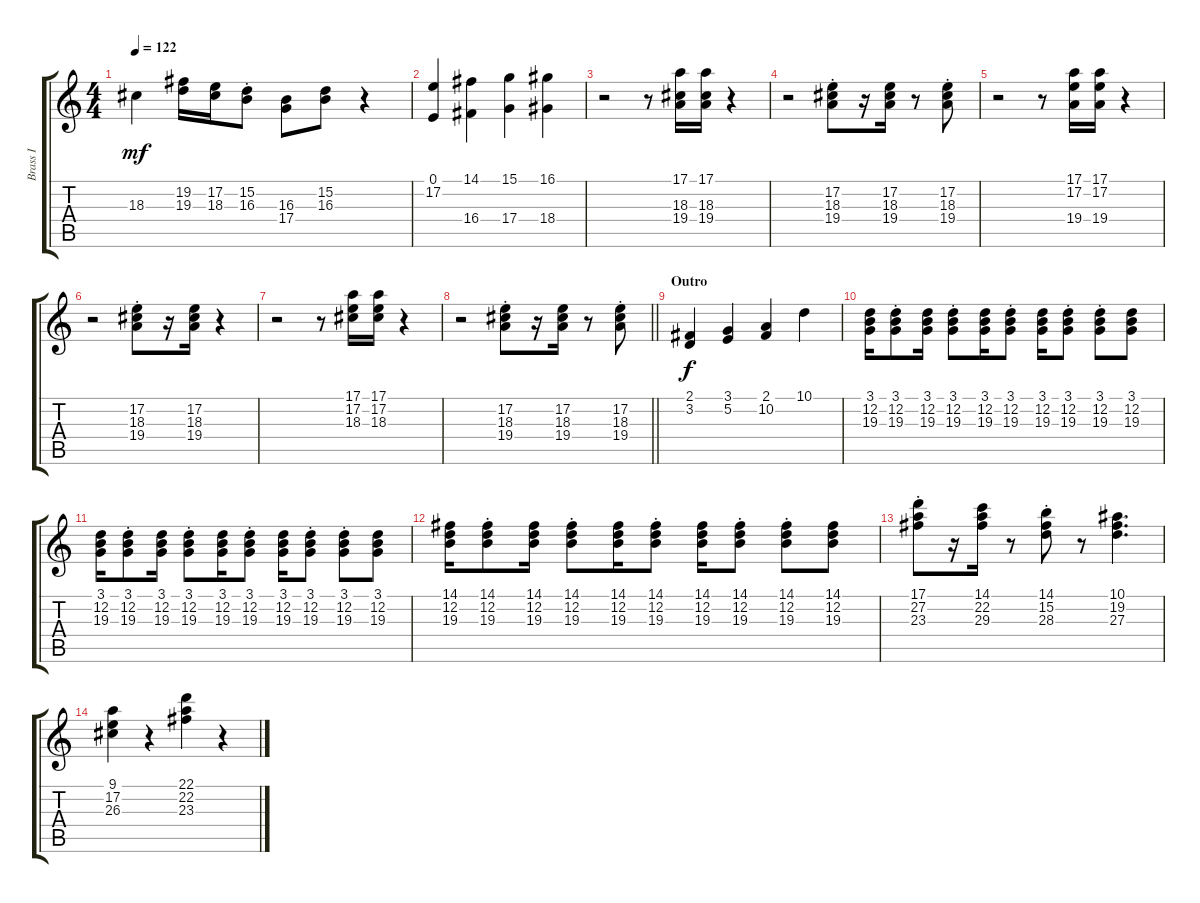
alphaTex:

\track ("Brass I" "Brass I") {instrument brasssection}
\staff {score tabs}
\tuning (E4 B3 G3 D3 A2 E2) {hide}
\ts (4 4)
\tempo 122
\clef g2
\ks c
18.3{t}.4{dy mf} (19.2 19.3).16 (17.2 18.3).16 (15.2{st} 16.3{st}).8 (16.3 17.4).8 (15.2 16.3).8 r.4 |
(0.1 17.2).4 (14.1 16.4).4 (15.1 17.4).4 (16.1 18.4).4 |
r.2 r.8 (17.1 18.3 19.4).16 (17.1 18.3 19.4).16 r.4 |
r.2 (17.2{st} 18.3{st} 19.4{st}).8 r.16 (17.2 18.3 19.4).16 r.8 (17.2{st} 18.3{st} 19.4{st}).8 |
r.2 r.8 (17.1 17.2 19.4).16 (17.1 17.2 19.4).16 r.4 |
r.2 (17.2{st} 18.3{st} 19.4{st}).8 r.16 (17.2 18.3 19.4).16 r.4 |
r.2 r.8 (17.1 17.2 18.3).16 (17.1 17.2 18.3).16 r.4 |
\barLineRight lightlight
r.2 (17.2{st} 18.3{st} 19.4{st}).8 r.16 (17.2 18.3 19.4).16 r.8 (17.2{st} 18.3{st} 19.4{st}).8 |
\section ("" "Outro")
(2.1 3.2).4{dy f} (3.1 5.2).4 (2.1 10.2).4 10.1.4 |
(3.1 12.2 19.3).16 (3.1{st} 12.2{st} 19.3{st}).8 (3.1 12.2 19.3).16 (3.1{st} 12.2{st} 19.3{st}).8 (3.1 12.2 19.3).16 (3.1{st} 12.2{st} 19.3{st}).8 (3.1 12.2 19.3).16 (3.1{st} 12.2{st} 19.3{st}).8 (3.1{st} 12.2{st} 19.3{st}).8 (3.1 12.2 19.3).8 |
(3.1 12.2 19.3).16 (3.1{st} 12.2{st} 19.3{st}).8 (3.1 12.2 19.3).16 (3.1{st} 12.2{st} 19.3{st}).8 (3.1 12.2 19.3).16 (3.1{st} 12.2{st} 19.3{st}).8 (3.1 12.2 19.3).16 (3.1{st} 12.2{st} 19.3{st}).8 (3.1{st} 12.2{st} 19.3{st}).8 (3.1 12.2 19.3).8 |
(14.1 12.2 19.3).16 (14.1{st} 12.2{st} 19.3{st}).8 (14.1 12.2 19.3).16 (14.1{st} 12.2{st} 19.3{st}).8 (14.1 12.2 19.3).16 (14.1{st} 12.2{st} 19.3{st}).8 (14.1 12.2 19.3).16 (14.1{st} 12.2{st} 19.3{st}).8 (14.1{st} 12.2{st} 19.3{st}).8 (14.1 12.2 19.3).8 |
(17.1{st} 27.2{st} 23.3{st}).8 r.16 (14.1 22.2 29.3).16 r.8 (14.1{st} 15.2{st} 28.3{st}).8 r.8 (10.1 19.2 27.3).4{d} |
(9.1 17.2 26.3).4 r.4 (22.1 22.2 23.3).4 r.4
